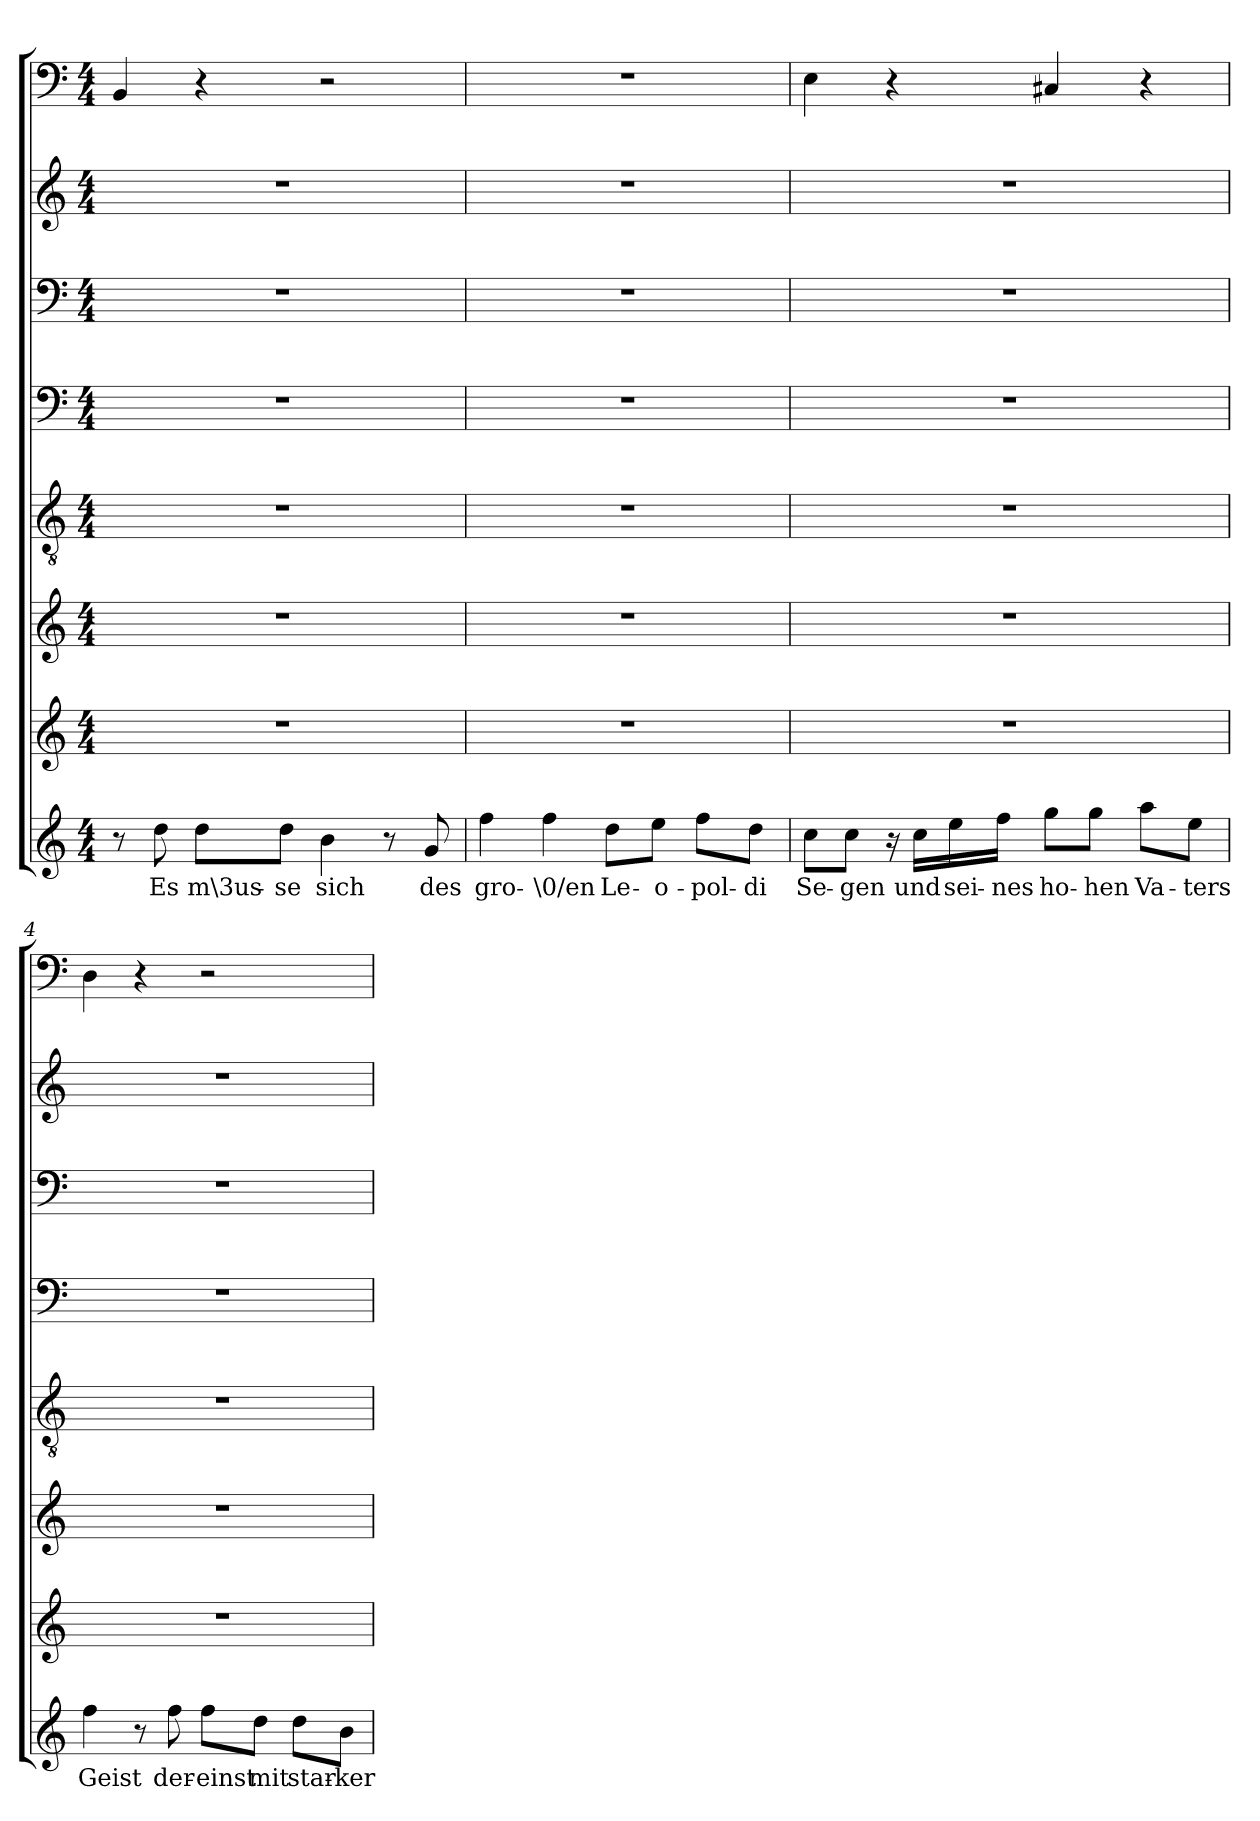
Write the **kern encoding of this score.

**kern	**text	**kern	**kern	**kern	**kern	**kern	**kern	**kern
*part8	*part8	*part7	*part6	*part5	*part4	*part3	*part2	*part1
*staff8	*staff8	*staff7	*staff6	*staff5	*staff4	*staff3	*staff2	*staff1
*clefG2	*	*clefG2	*clefG2	*clefGv2	*clefF4	*clefF4	*clefG2	*clefF4
*k[]	*	*k[]	*k[]	*k[]	*k[]	*k[]	*k[]	*k[]
*a:	*	*a:	*a:	*a:	*a:	*a:	*a:	*a:
*M4/4	*	*M4/4	*M4/4	*M4/4	*M4/4	*M4/4	*M4/4	*M4/4
=1	=1	=1	=1	=1	=1	=1	=1	=1
8r	.	1r	1r	1r	1r	1r	1r	4BB/
8dd\	Es	.	.	.	.	.	.	.
8dd\L	m\3us-	.	.	.	.	.	.	4r
8dd\J	-se	.	.	.	.	.	.	.
4b\	sich	.	.	.	.	.	.	2r
8r	.	.	.	.	.	.	.	.
8g/	des	.	.	.	.	.	.	.
=2	=2	=2	=2	=2	=2	=2	=2	=2
4ff\	gro-	1r	1r	1r	1r	1r	1r	1r
4ff\	-\0/en	.	.	.	.	.	.	.
8dd\L	Le-	.	.	.	.	.	.	.
8ee\J	-o-	.	.	.	.	.	.	.
8ff\L	-pol-	.	.	.	.	.	.	.
8dd\J	-di	.	.	.	.	.	.	.
=3	=3	=3	=3	=3	=3	=3	=3	=3
8cc\L	Se-	1r	1r	1r	1r	1r	1r	4E\
8cc\J	-gen	.	.	.	.	.	.	.
16r	.	.	.	.	.	.	.	4r
16cc\LL	und	.	.	.	.	.	.	.
16ee\	sei-	.	.	.	.	.	.	.
16ff\JJ	-nes	.	.	.	.	.	.	.
8gg\L	ho-	.	.	.	.	.	.	4C#X/
8gg\J	-hen	.	.	.	.	.	.	.
8aa\L	Va-	.	.	.	.	.	.	4r
8ee\J	-ters	.	.	.	.	.	.	.
=4	=4	=4	=4	=4	=4	=4	=4	=4
4ff\	Geist	1r	1r	1r	1r	1r	1r	4D\
8r	.	.	.	.	.	.	.	4r
8ff\	der-	.	.	.	.	.	.	.
8ff\L	-einst	.	.	.	.	.	.	2r
8dd\J	mit	.	.	.	.	.	.	.
8dd\L	star-	.	.	.	.	.	.	.
8b\J	-ker	.	.	.	.	.	.	.
=	=	=	=	=	=	=	=	=
*-	*-	*-	*-	*-	*-	*-	*-	*-
